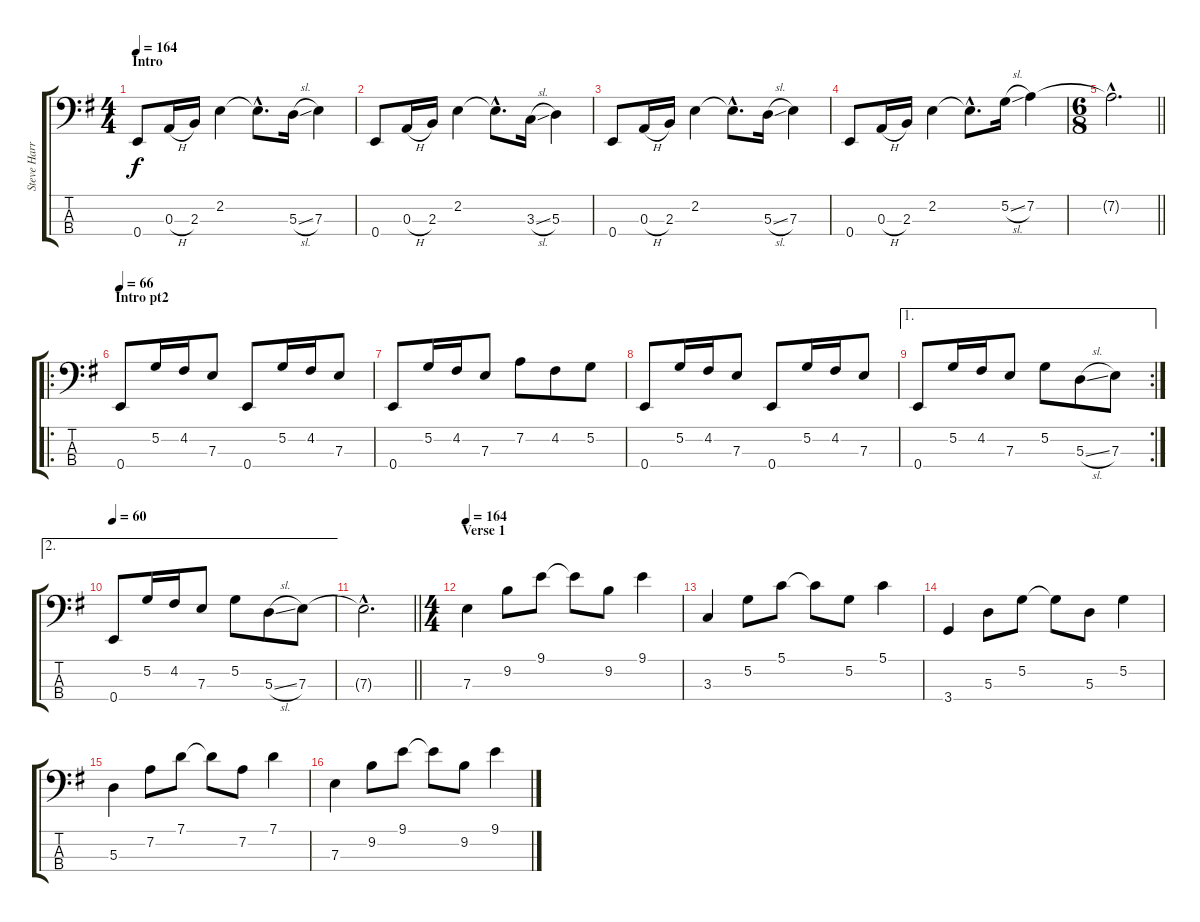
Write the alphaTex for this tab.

\track ("Steve Harris" "Steve Harr") {instrument electricbassfinger}
\staff {score tabs}
\tuning (G2 D2 A1 E1) {hide}
\ts (4 4)
\section ("" "Intro")
\tempo 164
\tempo 60
\tempo 164
\clef f4
\ks eminor
0.4.8{dy f instrument electricbassfinger} 0.3{h}.16 2.3.16 2.2.4 2.2{hac t}.8{d} 5.3{sl}.16 7.3.4 |
0.4.8 0.3{h}.16 2.3.16 2.2.4 2.2{hac t}.8{d} 3.3{sl}.16 5.3.4 |
0.4.8 0.3{h}.16 2.3.16 2.2.4 2.2{hac t}.8{d} 5.3{sl}.16 7.3.4 |
0.4.8 0.3{h}.16 2.3.16 2.2.4 2.2{hac t}.8{d} 5.2{sl}.16 7.2.4 |
\ts (6 8)
\barLineRight lightlight
7.2{hac t}.2{d} |
\ro
\section ("" "Intro pt2")
\tempo 66
0.4.8 5.2.16 4.2.16 7.3.8 0.4.8 5.2.16 4.2.16 7.3.8 |
0.4.8 5.2.16 4.2.16 7.3.8 7.2.8 4.2.8 5.2.8 |
0.4.8 5.2.16 4.2.16 7.3.8 0.4.8 5.2.16 4.2.16 7.3.8 |
\ae 1
\rc 2
0.4.8 5.2.16 4.2.16 7.3.8 5.2.8 5.3{sl}.8 7.3.8 |
\ae 2
\tempo 60
0.4.8 5.2.16 4.2.16 7.3.8 5.2.8 5.3{sl}.8 7.3.8 |
\barLineRight lightlight
7.3{hac t}.2{d} |
\ts (4 4)
\section ("" "Verse 1")
\tempo 164
7.3.4 9.2.8 9.1.8 9.1{t}.8 9.2.8 9.1.4 |
3.3.4 5.2.8 5.1.8 5.1{t}.8 5.2.8 5.1.4 |
3.4.4 5.3.8 5.2.8 5.2{t}.8 5.3.8 5.2.4 |
5.3.4 7.2.8 7.1.8 7.1{t}.8 7.2.8 7.1.4 |
7.3.4 9.2.8 9.1.8 9.1{t}.8 9.2.8 9.1.4
